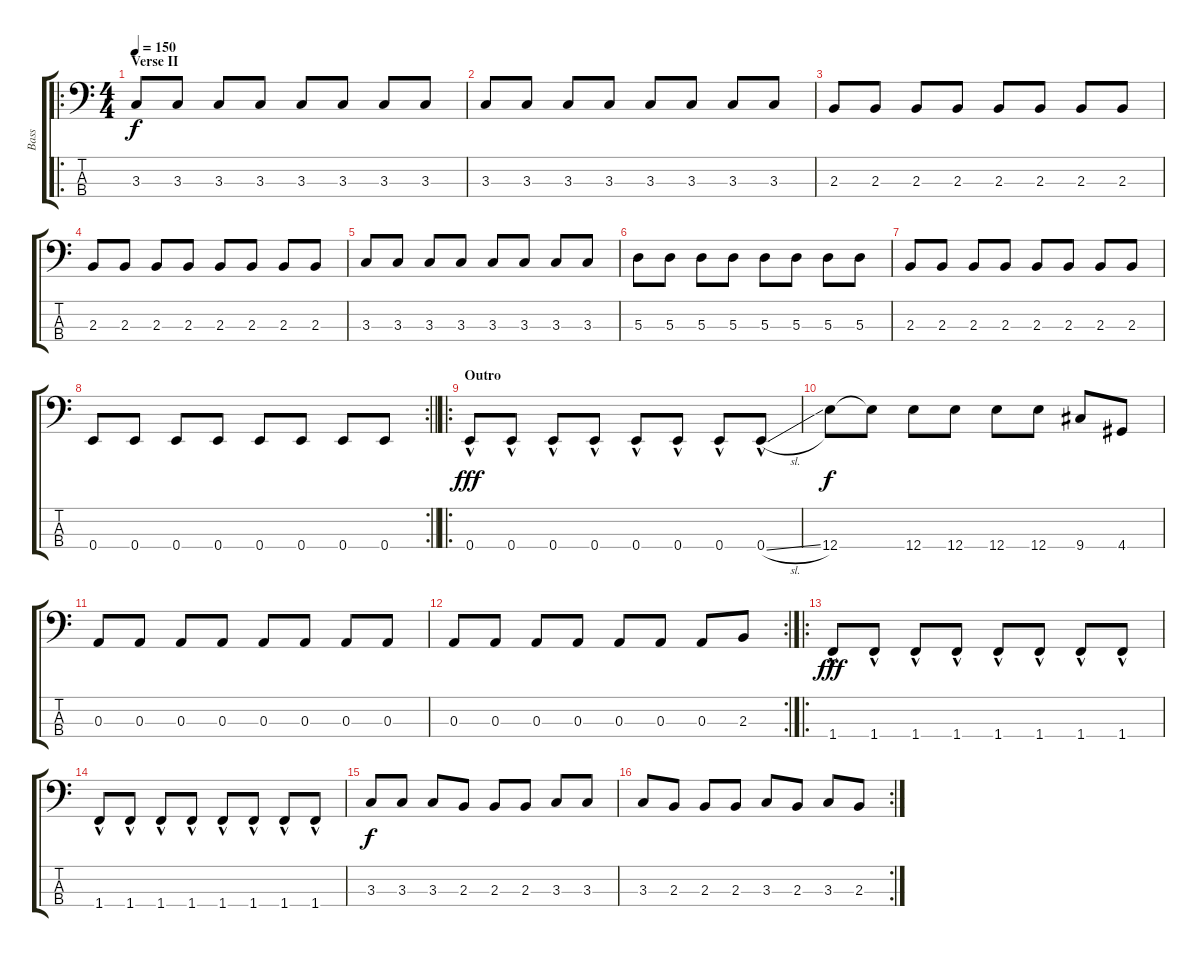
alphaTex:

\track ("Bass" "Bass") {instrument electricbassfinger}
\staff {score tabs}
\tuning (G2 D2 A1 E1) {hide}
\ro
\ts (4 4)
\section ("" "Verse II")
\tempo 150
\clef f4
\ks c
3.3.8{dy f} 3.3.8 3.3.8 3.3.8 3.3.8 3.3.8 3.3.8 3.3.8 |
3.3.8 3.3.8 3.3.8 3.3.8 3.3.8 3.3.8 3.3.8 3.3.8 |
2.3.8 2.3.8 2.3.8 2.3.8 2.3.8 2.3.8 2.3.8 2.3.8 |
2.3.8 2.3.8 2.3.8 2.3.8 2.3.8 2.3.8 2.3.8 2.3.8 |
3.3.8 3.3.8 3.3.8 3.3.8 3.3.8 3.3.8 3.3.8 3.3.8 |
5.3.8 5.3.8 5.3.8 5.3.8 5.3.8 5.3.8 5.3.8 5.3.8 |
2.3.8 2.3.8 2.3.8 2.3.8 2.3.8 2.3.8 2.3.8 2.3.8 |
\rc 2
\barLineRight lightlight
0.4.8 0.4.8 0.4.8 0.4.8 0.4.8 0.4.8 0.4.8 0.4.8 |
\ro
\section ("" "Outro")
0.4{hac}.8{dy fff} 0.4{hac}.8 0.4{hac}.8 0.4{hac}.8 0.4{hac}.8 0.4{hac}.8 0.4{hac}.8 0.4{sl hac}.8 |
12.4.8{dy f} 12.4{t}.8 12.4.8 12.4.8 12.4.8 12.4.8 9.4.8 4.4.8 |
0.3.8 0.3.8 0.3.8 0.3.8 0.3.8 0.3.8 0.3.8 0.3.8 |
\rc 2
0.3.8 0.3.8 0.3.8 0.3.8 0.3.8 0.3.8 0.3.8 2.3.8 |
\ro
1.4{hac}.8{dy fff} 1.4{hac}.8 1.4{hac}.8 1.4{hac}.8 1.4{hac}.8 1.4{hac}.8 1.4{hac}.8 1.4{hac}.8 |
1.4{hac}.8 1.4{hac}.8 1.4{hac}.8 1.4{hac}.8 1.4{hac}.8 1.4{hac}.8 1.4{hac}.8 1.4{hac}.8 |
3.3.8{dy f} 3.3.8 3.3.8 2.3.8 2.3.8 2.3.8 3.3.8 3.3.8 |
\rc 2
3.3.8 2.3.8 2.3.8 2.3.8 3.3.8 2.3.8 3.3.8 2.3.8
